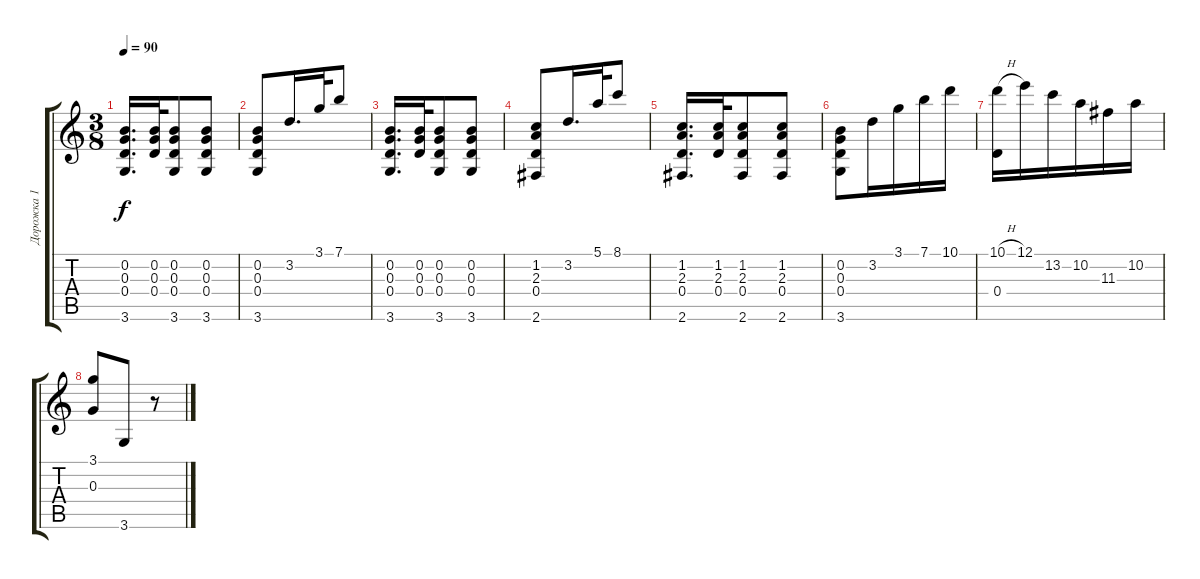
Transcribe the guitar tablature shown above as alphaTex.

\track ("Дорожка 1" "Дорожка 1") {instrument acousticguitarnylon}
\staff {score tabs}
\tuning (E4 B3 G3 D3 A2 E2) {hide}
\ts (3 8)
\tempo 90
\clef g2
\ks c
(0.2 0.3 0.4 3.6).16{d dy f} (0.2 0.3 0.4).32 (0.2 0.3 0.4 3.6).8 (0.2 0.3 0.4 3.6).8 |
(0.2 0.3 0.4 3.6).8 3.2.16{d} 3.1.32 7.1.8 |
(0.2 0.3 0.4 3.6).16{d} (0.2 0.3 0.4).32 (0.2 0.3 0.4 3.6).8 (0.2 0.3 0.4 3.6).8 |
(1.2 2.3 0.4 2.6).8 3.2.16{d} 5.1.32 8.1.8 |
(1.2 2.3 0.4 2.6).16{d} (1.2 2.3 0.4).32 (1.2 2.3 0.4 2.6).8 (1.2 2.3 0.4 2.6).8 |
(0.2 0.3 0.4 3.6).8 3.2.16 3.1.16 7.1.16 10.1.16 |
(10.1{h} 0.4).16 12.1.16 13.2.16 10.2.16 11.3.16 10.2.16 |
(3.1 0.3).8 3.6.8 r.8
